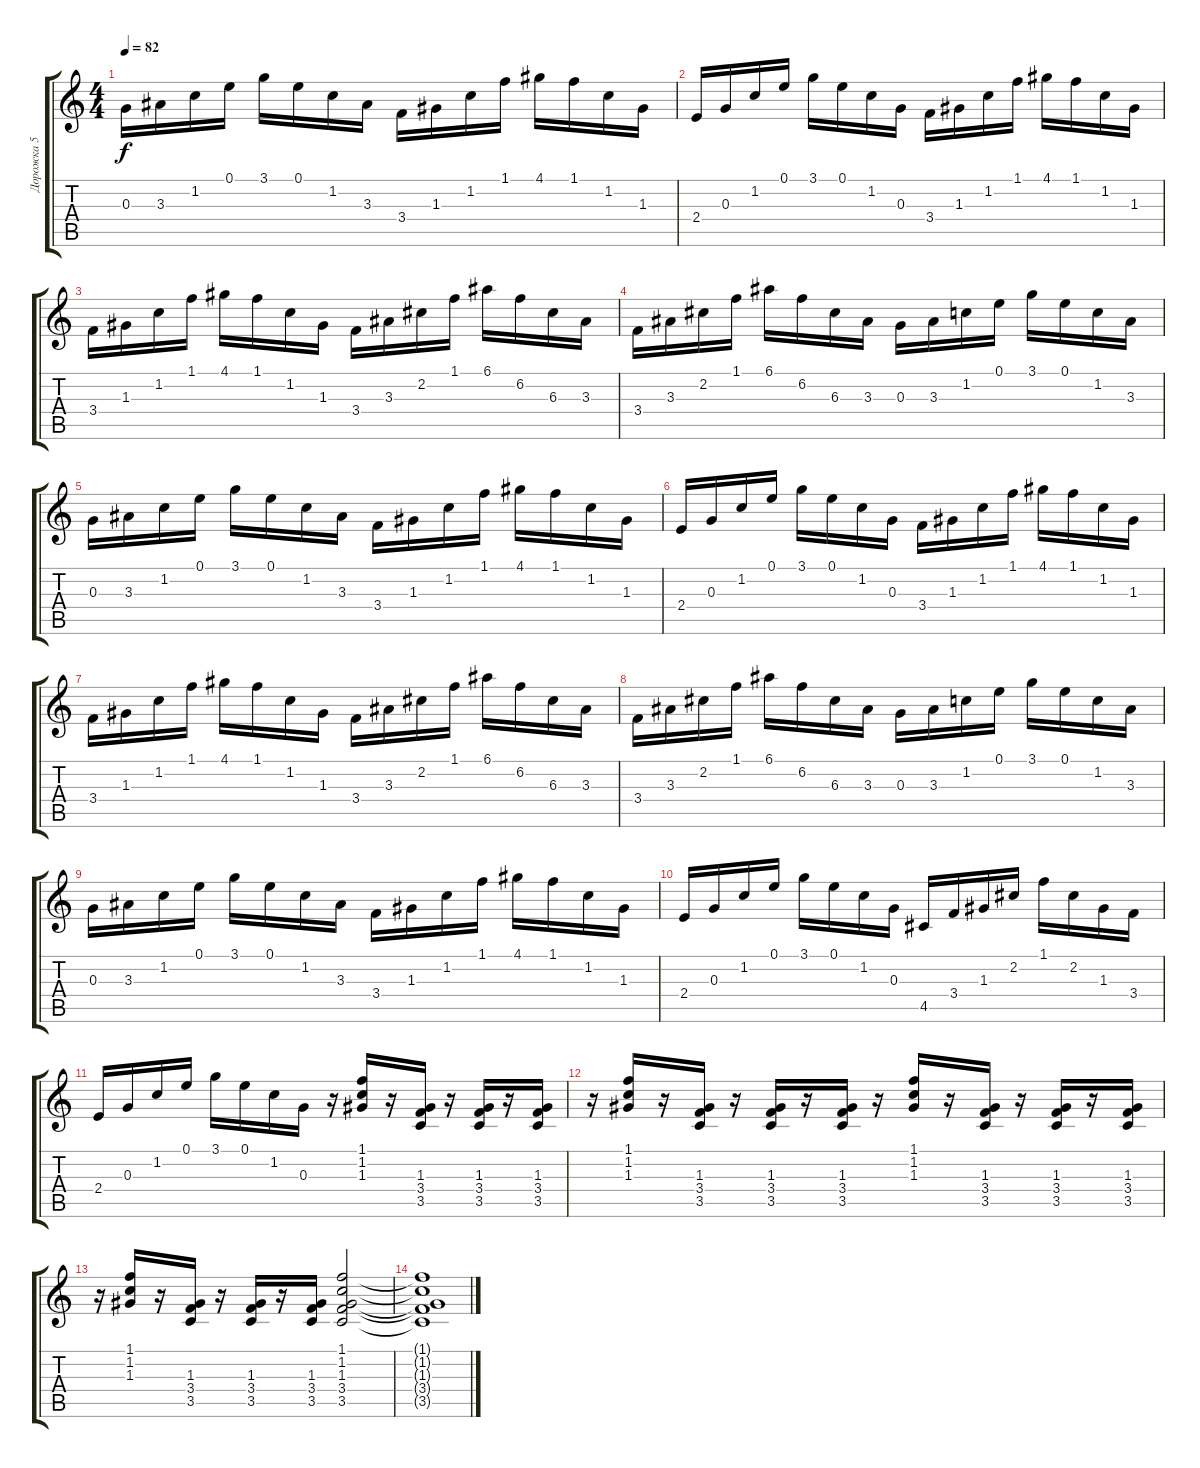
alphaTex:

\track ("Дорожка 5" "Дорожка 5") {instrument acousticguitarsteel}
\staff {score tabs}
\tuning (E4 B3 G3 D3 A2 E2) {hide}
\ts (4 4)
\tempo 82
\clef g2
\ks c
0.3.16{dy f} 3.3.16 1.2.16 0.1.16 3.1.16 0.1.16 1.2.16 3.3.16 3.4.16 1.3.16 1.2.16 1.1.16 4.1.16 1.1.16 1.2.16 1.3.16 |
2.4.16 0.3.16 1.2.16 0.1.16 3.1.16 0.1.16 1.2.16 0.3.16 3.4.16 1.3.16 1.2.16 1.1.16 4.1.16 1.1.16 1.2.16 1.3.16 |
3.4.16 1.3.16 1.2.16 1.1.16 4.1.16 1.1.16 1.2.16 1.3.16 3.4.16 3.3.16 2.2.16 1.1.16 6.1.16 6.2.16 6.3.16 3.3.16 |
3.4.16 3.3.16 2.2.16 1.1.16 6.1.16 6.2.16 6.3.16 3.3.16 0.3.16 3.3.16 1.2.16 0.1.16 3.1.16 0.1.16 1.2.16 3.3.16 |
0.3.16 3.3.16 1.2.16 0.1.16 3.1.16 0.1.16 1.2.16 3.3.16 3.4.16 1.3.16 1.2.16 1.1.16 4.1.16 1.1.16 1.2.16 1.3.16 |
2.4.16 0.3.16 1.2.16 0.1.16 3.1.16 0.1.16 1.2.16 0.3.16 3.4.16 1.3.16 1.2.16 1.1.16 4.1.16 1.1.16 1.2.16 1.3.16 |
3.4.16 1.3.16 1.2.16 1.1.16 4.1.16 1.1.16 1.2.16 1.3.16 3.4.16 3.3.16 2.2.16 1.1.16 6.1.16 6.2.16 6.3.16 3.3.16 |
3.4.16 3.3.16 2.2.16 1.1.16 6.1.16 6.2.16 6.3.16 3.3.16 0.3.16 3.3.16 1.2.16 0.1.16 3.1.16 0.1.16 1.2.16 3.3.16 |
0.3.16 3.3.16 1.2.16 0.1.16 3.1.16 0.1.16 1.2.16 3.3.16 3.4.16 1.3.16 1.2.16 1.1.16 4.1.16 1.1.16 1.2.16 1.3.16 |
2.4.16 0.3.16 1.2.16 0.1.16 3.1.16 0.1.16 1.2.16 0.3.16 4.5.16 3.4.16 1.3.16 2.2.16 1.1.16 2.2.16 1.3.16 3.4.16 |
2.4.16 0.3.16 1.2.16 0.1.16 3.1.16 0.1.16 1.2.16 0.3.16 r.16 (1.1 1.2 1.3).16 r.16 (1.3 3.4 3.5).16 r.16 (1.3 3.4 3.5).16 r.16 (1.3 3.4 3.5).16 |
r.16 (1.1 1.2 1.3).16 r.16 (1.3 3.4 3.5).16 r.16 (1.3 3.4 3.5).16 r.16 (1.3 3.4 3.5).16 r.16 (1.1 1.2 1.3).16 r.16 (1.3 3.4 3.5).16 r.16 (1.3 3.4 3.5).16 r.16 (1.3 3.4 3.5).16 |
r.16 (1.1 1.2 1.3).16 r.16 (1.3 3.4 3.5).16 r.16 (1.3 3.4 3.5).16 r.16 (1.3 3.4 3.5).16 (1.1 1.2 1.3 3.4 3.5).2 |
(1.1{t} 1.2{t} 1.3{t} 3.4{t} 3.5{t}).1
